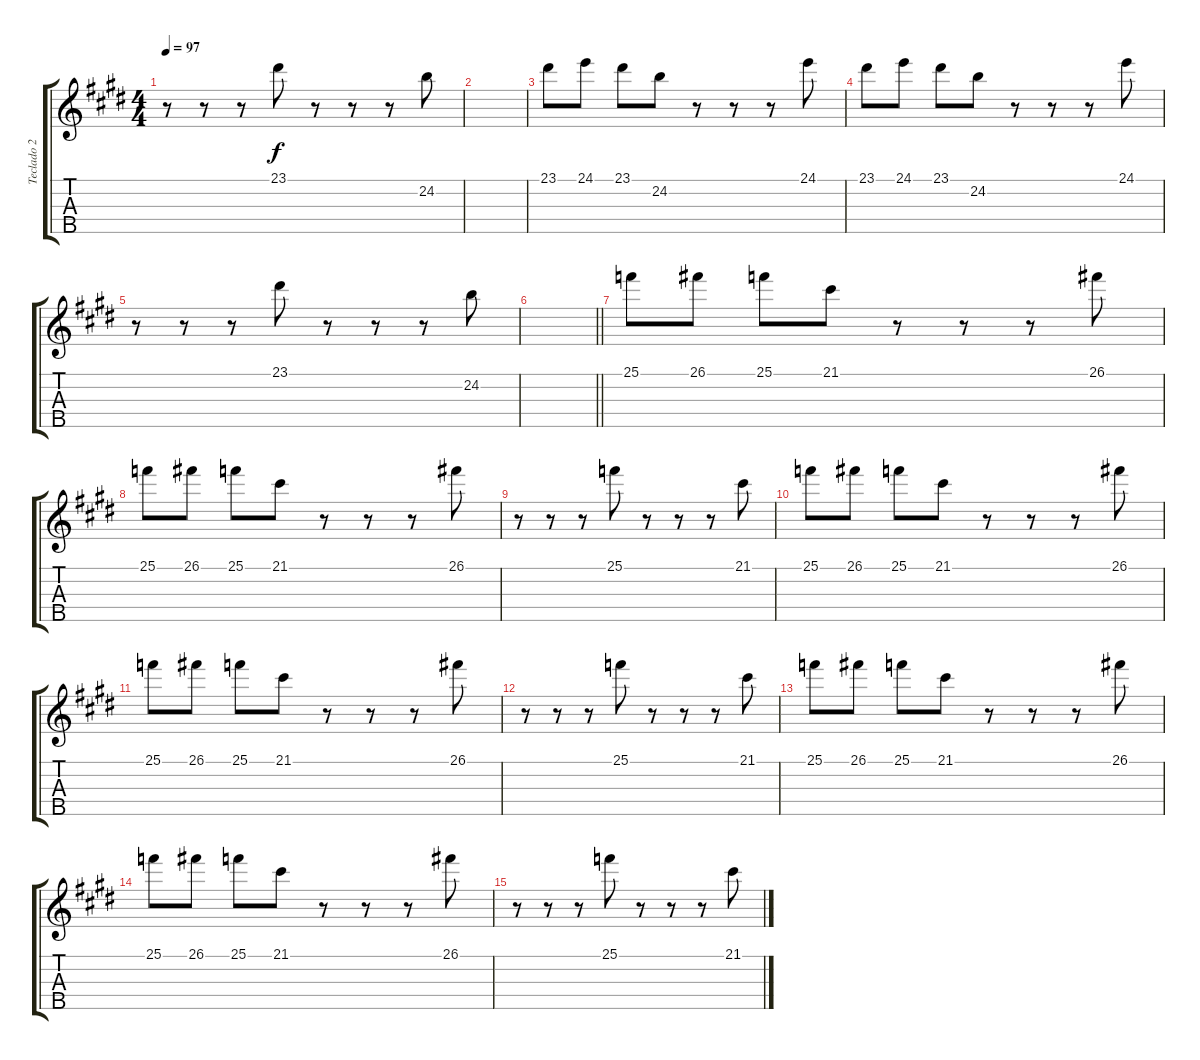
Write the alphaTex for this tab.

\track ("Teclado 2" "Teclado 2") {instrument musicbox}
\staff {score tabs}
\tuning (E4 B3 G3 D3 A2) {hide}
\ts (4 4)
\tempo 97
\clef g2
\ks e
r.8{dy f} r.8 r.8 23.1.8 r.8 r.8 r.8 24.2.8 |
|
23.1.8 24.1.8 23.1.8 24.2.8 r.8 r.8 r.8 24.1.8 |
23.1.8 24.1.8 23.1.8 24.2.8 r.8 r.8 r.8 24.1.8 |
r.8 r.8 r.8 23.1.8 r.8 r.8 r.8 24.2.8 |
\barLineRight lightlight
|
25.1.8 26.1.8 25.1.8 21.1.8 r.8 r.8 r.8 26.1.8 |
25.1.8 26.1.8 25.1.8 21.1.8 r.8 r.8 r.8 26.1.8 |
r.8 r.8 r.8 25.1.8 r.8 r.8 r.8 21.1.8 |
25.1.8 26.1.8 25.1.8 21.1.8 r.8 r.8 r.8 26.1.8 |
25.1.8 26.1.8 25.1.8 21.1.8 r.8 r.8 r.8 26.1.8 |
r.8 r.8 r.8 25.1.8 r.8 r.8 r.8 21.1.8 |
25.1.8 26.1.8 25.1.8 21.1.8 r.8 r.8 r.8 26.1.8 |
25.1.8 26.1.8 25.1.8 21.1.8 r.8 r.8 r.8 26.1.8 |
r.8 r.8 r.8 25.1.8 r.8 r.8 r.8 21.1.8
